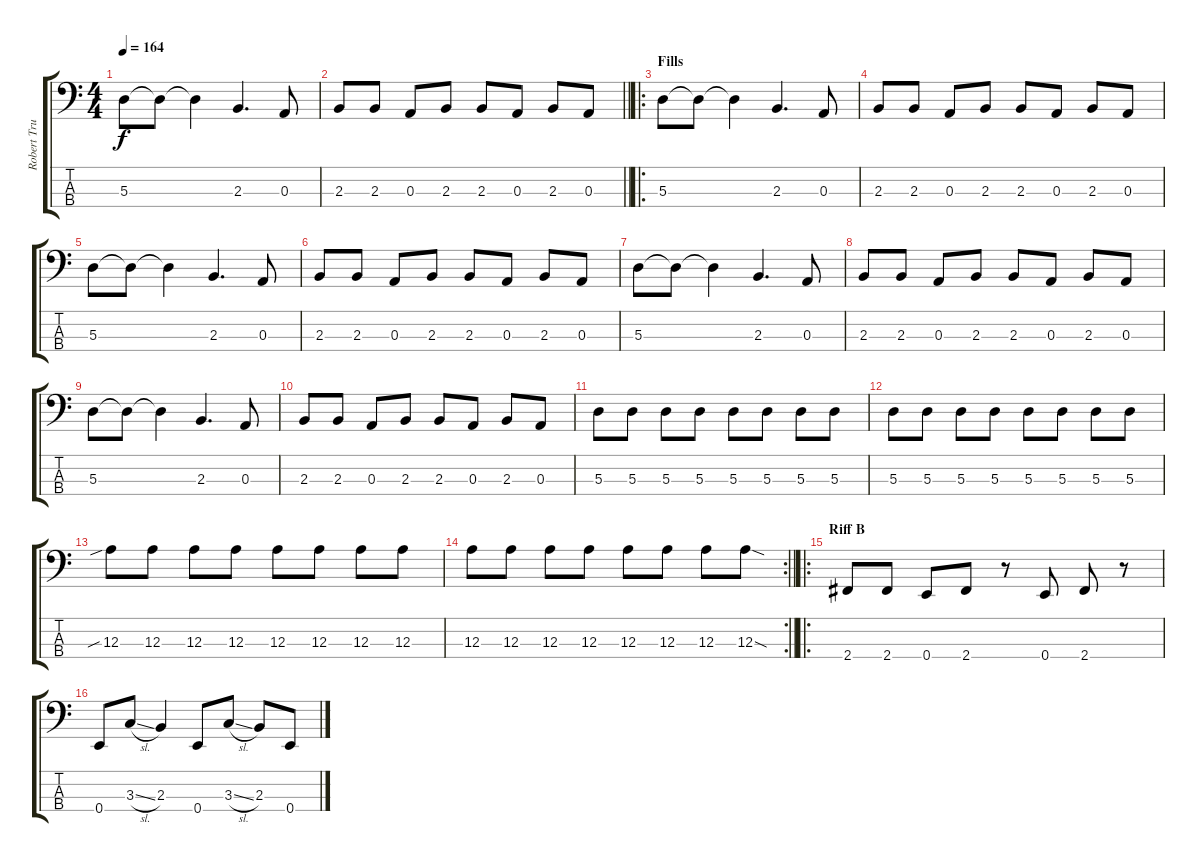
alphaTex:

\track ("Robert Trujillo" "Robert Tru") {instrument electricbassfinger}
\staff {score tabs}
\tuning (G2 D2 A1 E1) {hide}
\ts (4 4)
\tempo 164
\clef f4
\ks c
5.3.8{dy f} 5.3{t}.8 5.3{t}.4 2.3.4{d} 0.3.8 |
\barLineRight lightlight
2.3.8 2.3.8 0.3.8 2.3.8 2.3.8 0.3.8 2.3.8 0.3.8 |
\ro
\section ("" "Fills")
5.3.8 5.3{t}.8 5.3{t}.4 2.3.4{d} 0.3.8 |
2.3.8 2.3.8 0.3.8 2.3.8 2.3.8 0.3.8 2.3.8 0.3.8 |
5.3.8 5.3{t}.8 5.3{t}.4 2.3.4{d} 0.3.8 |
2.3.8 2.3.8 0.3.8 2.3.8 2.3.8 0.3.8 2.3.8 0.3.8 |
5.3.8 5.3{t}.8 5.3{t}.4 2.3.4{d} 0.3.8 |
2.3.8 2.3.8 0.3.8 2.3.8 2.3.8 0.3.8 2.3.8 0.3.8 |
5.3.8 5.3{t}.8 5.3{t}.4 2.3.4{d} 0.3.8 |
2.3.8 2.3.8 0.3.8 2.3.8 2.3.8 0.3.8 2.3.8 0.3.8 |
5.3.8 5.3.8 5.3.8 5.3.8 5.3.8 5.3.8 5.3.8 5.3.8 |
5.3.8 5.3.8 5.3.8 5.3.8 5.3.8 5.3.8 5.3.8 5.3.8 |
12.3{sib}.8 12.3.8 12.3.8 12.3.8 12.3.8 12.3.8 12.3.8 12.3.8 |
\rc 2
\barLineRight lightlight
12.3.8 12.3.8 12.3.8 12.3.8 12.3.8 12.3.8 12.3.8 12.3{sod}.8 |
\ro
\section ("" "Riff B")
2.4.8 2.4.8 0.4.8 2.4.8 r.8 0.4.8 2.4.8 r.8 |
0.4.8 3.3{sl}.8 2.3.4 0.4.8 3.3{sl}.8 2.3.8 0.4.8
